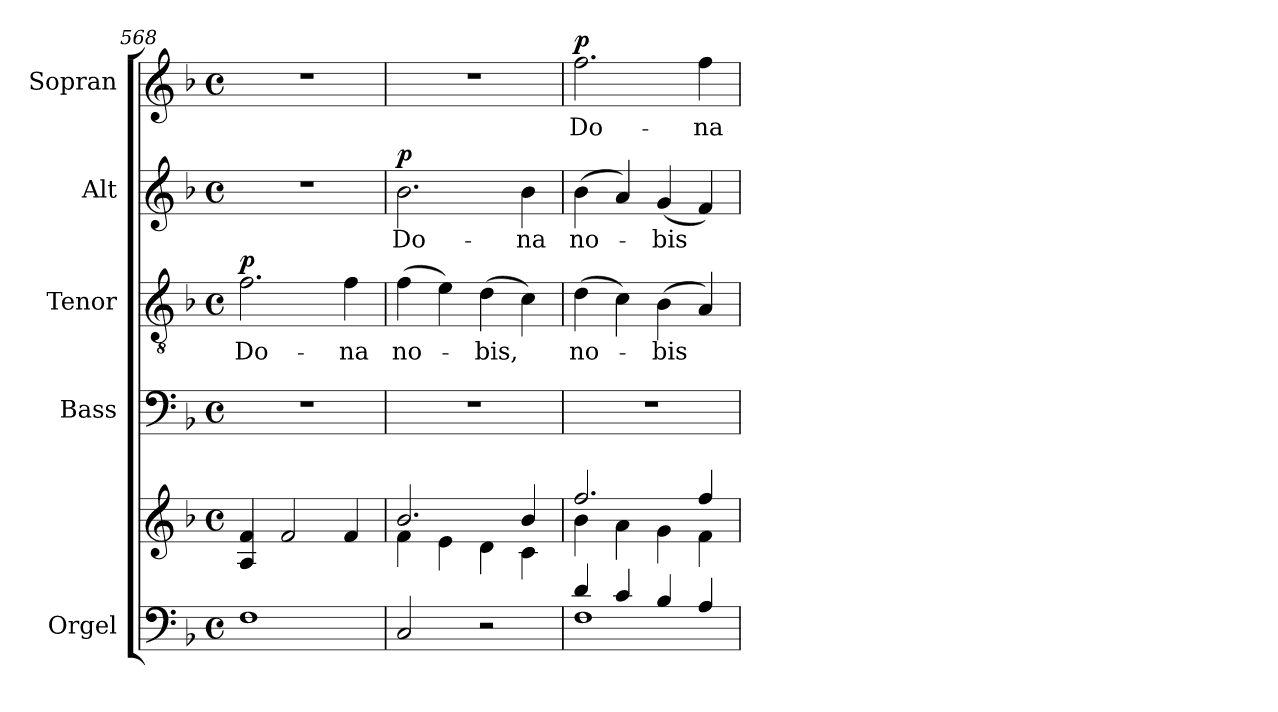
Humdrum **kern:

**kern	**kern	**kern	**kern	**text	**dynam	**kern	**text	**dynam	**kern	**text	**dynam
*part5	*part5	*part4	*part3	*part3	*part3	*part2	*part2	*part2	*part1	*part1	*part1
*staff6	*staff5	*staff4	*staff3	*staff3	*staff3	*staff2	*staff2	*staff2	*staff1	*staff1	*staff1
*I"Orgel	*	*I"Bass	*I"Tenor	*	*	*I"Alt	*	*	*I"Sopran	*	*
*I'Org.	*	*I'B	*I'T	*	*	*I'A	*	*	*I'S	*	*
*clefF4	*clefG2	*clefF4	*clefGv2	*	*	*clefG2	*	*	*clefG2	*	*
*k[b-]	*k[b-]	*k[b-]	*k[b-]	*	*	*k[b-]	*	*	*k[b-]	*	*
*F:	*F:	*F:	*F:	*	*	*F:	*	*	*F:	*	*
*M4/4	*M4/4	*M4/4	*M4/4	*	*	*M4/4	*	*	*M4/4	*	*
*met(c)	*met(c)	*met(c)	*met(c)	*	*	*met(c)	*	*	*met(c)	*	*
=568	=568	=568	=568	=568	=568	=568	=568	=568	=568	=568	=568
!	!	!	!	!LO:LY:b	!LO:DY:a	!	!	!	!	!	!
1F	4A/ 4f/	1r	2.f\	Do-	p	1r	.	.	1r	.	.
.	2f/	.	.	.	.	.	.	.	.	.	.
!	!	!	!	!LO:LY:b	!	!	!	!	!	!	!
.	4f/	.	4f\	-na	.	.	.	.	.	.	.
!!LO:LB:g=z
=569	=569	=569	=569	=569	=569	=569	=569	=569	=569	=569	=569
*	*^	*	*	*	*	*	*	*	*	*	*
!	!	!	!	!	!LO:LY:b	!	!	!LO:LY:b	!LO:DY:a	!	!	!
2C/	2.b-/	4f\	1r	(>4f\	no-	.	2.b-\	Do-	p	1r	.	.
.	.	4e\	.	4e\)	.	.	.	.	.	.	.	.
!	!	!	!	!	!LO:LY:b	!	!	!	!	!	!	!
2r	.	4d\	.	(>4d\	-bis,	.	.	.	.	.	.	.
!	!	!	!	!	!	!	!	!LO:LY:b	!	!	!	!
.	4b-/	4c\	.	4c\)	.	.	4b-\	-na	.	.	.	.
=570	=570	=570	=570	=570	=570	=570	=570	=570	=570	=570	=570	=570
*^	*	*	*	*	*	*	*	*	*	*	*	*
!	!	!	!	!	!	!LO:LY:b	!	!	!LO:LY:b	!	!	!LO:LY:b	!LO:DY:a
4d/	1F	2.ff/	4b-\	1r	(>4d\	no-	.	(>4b-\	no-	.	2.ff\	Do-	p
4c/	.	.	4a\	.	4c\)	.	.	4a/)	.	.	.	.	.
!	!	!	!	!	!	!LO:LY:b	!	!	!LO:LY:b	!	!	!	!
4B-/	.	.	4g\	.	(>4B-\	-bis	.	(<4g/	-bis	.	.	.	.
!	!	!	!	!	!	!	!	!	!	!	!	!LO:LY:b	!
4A/	.	4ff/	4f\	.	4A/)	.	.	4f/)	.	.	4ff\	-na	.
*v	*v	*	*	*	*	*	*	*	*	*	*	*	*
*	*v	*v	*	*	*	*	*	*	*	*	*	*
=	=	=	=	=	=	=	=	=	=	=	=
*-	*-	*-	*-	*-	*-	*-	*-	*-	*-	*-	*-
